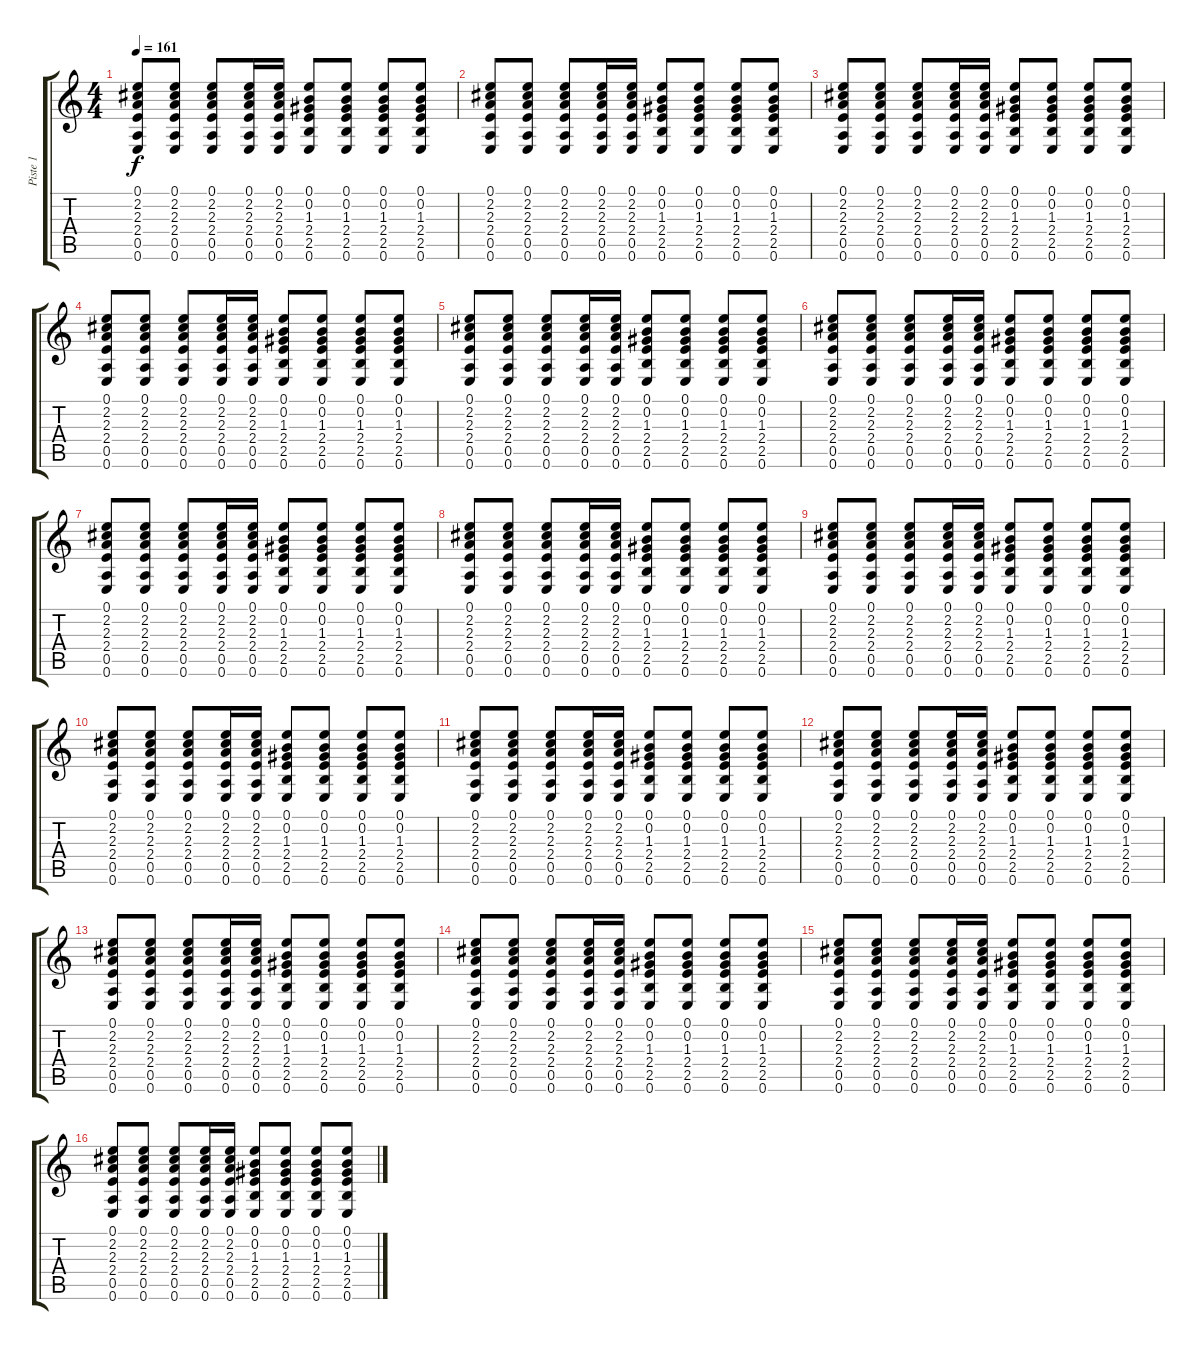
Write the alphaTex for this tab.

\track ("Piste 1" "Piste 1") {instrument acousticguitarnylon}
\staff {score tabs}
\tuning (E4 B3 G3 D3 A2 E2) {hide}
\ts (4 4)
\tempo 161
\clef g2
\ks c
(0.1 2.2 2.3 2.4 0.5 0.6).8{dy f} (0.1 2.2 2.3 2.4 0.5 0.6).8 (0.1 2.2 2.3 2.4 0.5 0.6).8 (0.1 2.2 2.3 2.4 0.5 0.6).16 (0.1 2.2 2.3 2.4 0.5 0.6).16 (0.1 0.2 1.3 2.4 2.5 0.6).8 (0.1 0.2 1.3 2.4 2.5 0.6).8 (0.1 0.2 1.3 2.4 2.5 0.6).8 (0.1 0.2 1.3 2.4 2.5 0.6).8 |
(0.1 2.2 2.3 2.4 0.5 0.6).8 (0.1 2.2 2.3 2.4 0.5 0.6).8 (0.1 2.2 2.3 2.4 0.5 0.6).8 (0.1 2.2 2.3 2.4 0.5 0.6).16 (0.1 2.2 2.3 2.4 0.5 0.6).16 (0.1 0.2 1.3 2.4 2.5 0.6).8 (0.1 0.2 1.3 2.4 2.5 0.6).8 (0.1 0.2 1.3 2.4 2.5 0.6).8 (0.1 0.2 1.3 2.4 2.5 0.6).8 |
(0.1 2.2 2.3 2.4 0.5 0.6).8 (0.1 2.2 2.3 2.4 0.5 0.6).8 (0.1 2.2 2.3 2.4 0.5 0.6).8 (0.1 2.2 2.3 2.4 0.5 0.6).16 (0.1 2.2 2.3 2.4 0.5 0.6).16 (0.1 0.2 1.3 2.4 2.5 0.6).8 (0.1 0.2 1.3 2.4 2.5 0.6).8 (0.1 0.2 1.3 2.4 2.5 0.6).8 (0.1 0.2 1.3 2.4 2.5 0.6).8 |
(0.1 2.2 2.3 2.4 0.5 0.6).8 (0.1 2.2 2.3 2.4 0.5 0.6).8 (0.1 2.2 2.3 2.4 0.5 0.6).8 (0.1 2.2 2.3 2.4 0.5 0.6).16 (0.1 2.2 2.3 2.4 0.5 0.6).16 (0.1 0.2 1.3 2.4 2.5 0.6).8 (0.1 0.2 1.3 2.4 2.5 0.6).8 (0.1 0.2 1.3 2.4 2.5 0.6).8 (0.1 0.2 1.3 2.4 2.5 0.6).8 |
(0.1 2.2 2.3 2.4 0.5 0.6).8 (0.1 2.2 2.3 2.4 0.5 0.6).8 (0.1 2.2 2.3 2.4 0.5 0.6).8 (0.1 2.2 2.3 2.4 0.5 0.6).16 (0.1 2.2 2.3 2.4 0.5 0.6).16 (0.1 0.2 1.3 2.4 2.5 0.6).8 (0.1 0.2 1.3 2.4 2.5 0.6).8 (0.1 0.2 1.3 2.4 2.5 0.6).8 (0.1 0.2 1.3 2.4 2.5 0.6).8 |
(0.1 2.2 2.3 2.4 0.5 0.6).8 (0.1 2.2 2.3 2.4 0.5 0.6).8 (0.1 2.2 2.3 2.4 0.5 0.6).8 (0.1 2.2 2.3 2.4 0.5 0.6).16 (0.1 2.2 2.3 2.4 0.5 0.6).16 (0.1 0.2 1.3 2.4 2.5 0.6).8 (0.1 0.2 1.3 2.4 2.5 0.6).8 (0.1 0.2 1.3 2.4 2.5 0.6).8 (0.1 0.2 1.3 2.4 2.5 0.6).8 |
(0.1 2.2 2.3 2.4 0.5 0.6).8 (0.1 2.2 2.3 2.4 0.5 0.6).8 (0.1 2.2 2.3 2.4 0.5 0.6).8 (0.1 2.2 2.3 2.4 0.5 0.6).16 (0.1 2.2 2.3 2.4 0.5 0.6).16 (0.1 0.2 1.3 2.4 2.5 0.6).8 (0.1 0.2 1.3 2.4 2.5 0.6).8 (0.1 0.2 1.3 2.4 2.5 0.6).8 (0.1 0.2 1.3 2.4 2.5 0.6).8 |
(0.1 2.2 2.3 2.4 0.5 0.6).8 (0.1 2.2 2.3 2.4 0.5 0.6).8 (0.1 2.2 2.3 2.4 0.5 0.6).8 (0.1 2.2 2.3 2.4 0.5 0.6).16 (0.1 2.2 2.3 2.4 0.5 0.6).16 (0.1 0.2 1.3 2.4 2.5 0.6).8 (0.1 0.2 1.3 2.4 2.5 0.6).8 (0.1 0.2 1.3 2.4 2.5 0.6).8 (0.1 0.2 1.3 2.4 2.5 0.6).8 |
(0.1 2.2 2.3 2.4 0.5 0.6).8 (0.1 2.2 2.3 2.4 0.5 0.6).8 (0.1 2.2 2.3 2.4 0.5 0.6).8 (0.1 2.2 2.3 2.4 0.5 0.6).16 (0.1 2.2 2.3 2.4 0.5 0.6).16 (0.1 0.2 1.3 2.4 2.5 0.6).8 (0.1 0.2 1.3 2.4 2.5 0.6).8 (0.1 0.2 1.3 2.4 2.5 0.6).8 (0.1 0.2 1.3 2.4 2.5 0.6).8 |
(0.1 2.2 2.3 2.4 0.5 0.6).8 (0.1 2.2 2.3 2.4 0.5 0.6).8 (0.1 2.2 2.3 2.4 0.5 0.6).8 (0.1 2.2 2.3 2.4 0.5 0.6).16 (0.1 2.2 2.3 2.4 0.5 0.6).16 (0.1 0.2 1.3 2.4 2.5 0.6).8 (0.1 0.2 1.3 2.4 2.5 0.6).8 (0.1 0.2 1.3 2.4 2.5 0.6).8 (0.1 0.2 1.3 2.4 2.5 0.6).8 |
(0.1 2.2 2.3 2.4 0.5 0.6).8 (0.1 2.2 2.3 2.4 0.5 0.6).8 (0.1 2.2 2.3 2.4 0.5 0.6).8 (0.1 2.2 2.3 2.4 0.5 0.6).16 (0.1 2.2 2.3 2.4 0.5 0.6).16 (0.1 0.2 1.3 2.4 2.5 0.6).8 (0.1 0.2 1.3 2.4 2.5 0.6).8 (0.1 0.2 1.3 2.4 2.5 0.6).8 (0.1 0.2 1.3 2.4 2.5 0.6).8 |
(0.1 2.2 2.3 2.4 0.5 0.6).8 (0.1 2.2 2.3 2.4 0.5 0.6).8 (0.1 2.2 2.3 2.4 0.5 0.6).8 (0.1 2.2 2.3 2.4 0.5 0.6).16 (0.1 2.2 2.3 2.4 0.5 0.6).16 (0.1 0.2 1.3 2.4 2.5 0.6).8 (0.1 0.2 1.3 2.4 2.5 0.6).8 (0.1 0.2 1.3 2.4 2.5 0.6).8 (0.1 0.2 1.3 2.4 2.5 0.6).8 |
(0.1 2.2 2.3 2.4 0.5 0.6).8 (0.1 2.2 2.3 2.4 0.5 0.6).8 (0.1 2.2 2.3 2.4 0.5 0.6).8 (0.1 2.2 2.3 2.4 0.5 0.6).16 (0.1 2.2 2.3 2.4 0.5 0.6).16 (0.1 0.2 1.3 2.4 2.5 0.6).8 (0.1 0.2 1.3 2.4 2.5 0.6).8 (0.1 0.2 1.3 2.4 2.5 0.6).8 (0.1 0.2 1.3 2.4 2.5 0.6).8 |
(0.1 2.2 2.3 2.4 0.5 0.6).8 (0.1 2.2 2.3 2.4 0.5 0.6).8 (0.1 2.2 2.3 2.4 0.5 0.6).8 (0.1 2.2 2.3 2.4 0.5 0.6).16 (0.1 2.2 2.3 2.4 0.5 0.6).16 (0.1 0.2 1.3 2.4 2.5 0.6).8 (0.1 0.2 1.3 2.4 2.5 0.6).8 (0.1 0.2 1.3 2.4 2.5 0.6).8 (0.1 0.2 1.3 2.4 2.5 0.6).8 |
(0.1 2.2 2.3 2.4 0.5 0.6).8 (0.1 2.2 2.3 2.4 0.5 0.6).8 (0.1 2.2 2.3 2.4 0.5 0.6).8 (0.1 2.2 2.3 2.4 0.5 0.6).16 (0.1 2.2 2.3 2.4 0.5 0.6).16 (0.1 0.2 1.3 2.4 2.5 0.6).8 (0.1 0.2 1.3 2.4 2.5 0.6).8 (0.1 0.2 1.3 2.4 2.5 0.6).8 (0.1 0.2 1.3 2.4 2.5 0.6).8 |
(0.1 2.2 2.3 2.4 0.5 0.6).8 (0.1 2.2 2.3 2.4 0.5 0.6).8 (0.1 2.2 2.3 2.4 0.5 0.6).8 (0.1 2.2 2.3 2.4 0.5 0.6).16 (0.1 2.2 2.3 2.4 0.5 0.6).16 (0.1 0.2 1.3 2.4 2.5 0.6).8 (0.1 0.2 1.3 2.4 2.5 0.6).8 (0.1 0.2 1.3 2.4 2.5 0.6).8 (0.1 0.2 1.3 2.4 2.5 0.6).8
